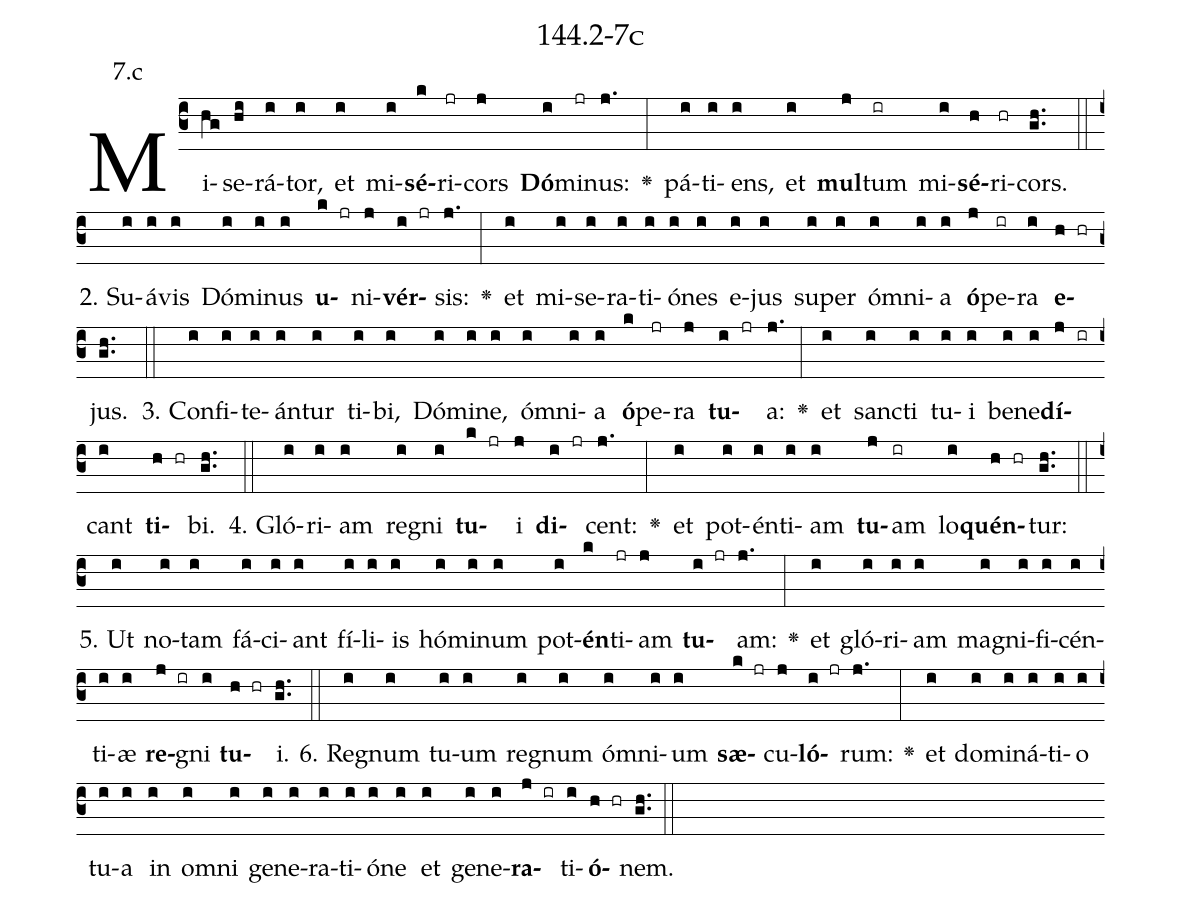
name: 144.2-7c;
annotation: 7.c;
%%
(c3)Mi(hg)se(hi)rá(i)tor,(i) et(i) mi(i)<b>sé</b>(k)ri(jr)cors(j) <b>Dó</b>(i)mi(jr)nus:(j.) <v>\greheightstar</v>(:) pá(i)ti(i)ens,(i) et(i) <b>mul</b>(j)tum(ir) mi(i)<b>sé</b>(h)ri(hr)cors.(gh..) (::)
2. Su(i)á(i)vis(i) Dó(i)mi(i)nus(i) <b>u</b>(k jr)ni(j)<b>vér</b>(i jr)sis:(j.) <v>\greheightstar</v>(:) et(i) mi(i)se(i)ra(i)ti(i)ó(i)nes(i) e(i)jus(i) su(i)per(i) óm(i)ni(i)a(i) <b>ó</b>(j)pe(ir)ra(i) <b>e</b>(h hr)jus.(gh..) (::)
3. Con(i)fi(i)te(i)án(i)tur(i) ti(i)bi,(i) Dó(i)mi(i)ne,(i) óm(i)ni(i)a(i) <b>ó</b>(k)pe(jr)ra(j) <b>tu</b>(i jr)a:(j.) <v>\greheightstar</v>(:) et(i) sanc(i)ti(i) tu(i)i(i) be(i)ne(i)<b>dí</b>(j ir)cant(i) <b>ti</b>(h hr)bi.(gh..) (::)
4. Gló(i)ri(i)am(i) re(i)gni(i) <b>tu</b>(k jr)i(j) <b>di</b>(i jr)cent:(j.) <v>\greheightstar</v>(:) et(i) pot(i)én(i)ti(i)am(i) <b>tu</b>(j)am(ir) lo(i)<b>quén</b>(h hr)tur:(gh..) (::)
5. Ut(i) no(i)tam(i) fá(i)ci(i)ant(i) fí(i)li(i)is(i) hó(i)mi(i)num(i) pot(i)<b>én</b>(k)ti(jr)am(j) <b>tu</b>(i jr)am:(j.) <v>\greheightstar</v>(:) et(i) gló(i)ri(i)am(i) ma(i)gni(i)fi(i)cén(i)ti(i)æ(i) <b>re</b>(j ir)gni(i) <b>tu</b>(h hr)i.(gh..) (::)
6. Re(i)gnum(i) tu(i)um(i) re(i)gnum(i) óm(i)ni(i)um(i) <b>sæ</b>(k jr)cu(j)<b>ló</b>(i jr)rum:(j.) <v>\greheightstar</v>(:) et(i) do(i)mi(i)ná(i)ti(i)o(i) tu(i)a(i) in(i) om(i)ni(i) ge(i)ne(i)ra(i)ti(i)ó(i)ne(i) et(i) ge(i)ne(i)<b>ra</b>(j ir)ti(i)<b>ó</b>(h hr)nem.(gh..) (::)
